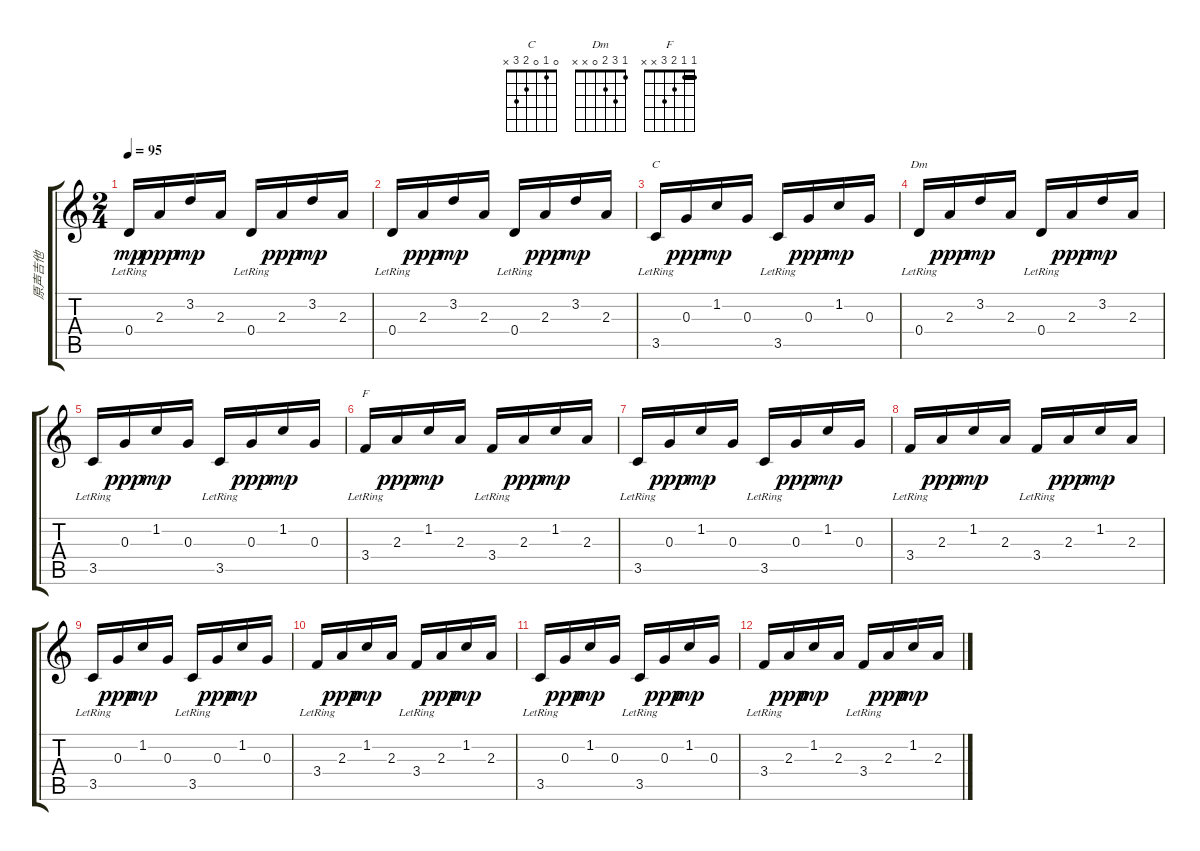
\track ("原声吉他" "原声吉他") {instrument acousticguitarsteel}
\staff {score tabs}
\tuning (E4 B3 G3 D3 A2 E2) {hide}
\chord ("C" 0 1 0 2 3 x)
\chord ("Dm" 1 3 2 0 x x)
\chord ("F" 1 1 2 3 x x) {barre 1}
\ts (2 4)
\tempo 95
\clef g2
\ks c
0.4{lr}.16{dy mp} 2.3.16{dy ppp} 3.2.16{dy mp} 2.3.16 0.4{lr}.16 2.3.16{dy ppp} 3.2.16{dy mp} 2.3.16 |
0.4{lr}.16 2.3.16{dy ppp} 3.2.16{dy mp} 2.3.16 0.4{lr}.16 2.3.16{dy ppp} 3.2.16{dy mp} 2.3.16 |
3.5{lr}.16{ch "C"} 0.3.16{dy ppp} 1.2.16{dy mp} 0.3.16 3.5{lr}.16 0.3.16{dy ppp} 1.2.16{dy mp} 0.3.16 |
0.4{lr}.16{ch "Dm"} 2.3.16{dy ppp} 3.2.16{dy mp} 2.3.16 0.4{lr}.16 2.3.16{dy ppp} 3.2.16{dy mp} 2.3.16 |
3.5{lr}.16 0.3.16{dy ppp} 1.2.16{dy mp} 0.3.16 3.5{lr}.16 0.3.16{dy ppp} 1.2.16{dy mp} 0.3.16 |
3.4{lr}.16{ch "F"} 2.3.16{dy ppp} 1.2.16{dy mp} 2.3.16 3.4{lr}.16 2.3.16{dy ppp} 1.2.16{dy mp} 2.3.16 |
3.5{lr}.16 0.3.16{dy ppp} 1.2.16{dy mp} 0.3.16 3.5{lr}.16 0.3.16{dy ppp} 1.2.16{dy mp} 0.3.16 |
3.4{lr}.16 2.3.16{dy ppp} 1.2.16{dy mp} 2.3.16 3.4{lr}.16 2.3.16{dy ppp} 1.2.16{dy mp} 2.3.16 |
3.5{lr}.16 0.3.16{dy ppp} 1.2.16{dy mp} 0.3.16 3.5{lr}.16 0.3.16{dy ppp} 1.2.16{dy mp} 0.3.16 |
3.4{lr}.16 2.3.16{dy ppp} 1.2.16{dy mp} 2.3.16 3.4{lr}.16 2.3.16{dy ppp} 1.2.16{dy mp} 2.3.16 |
3.5{lr}.16 0.3.16{dy ppp} 1.2.16{dy mp} 0.3.16 3.5{lr}.16 0.3.16{dy ppp} 1.2.16{dy mp} 0.3.16 |
3.4{lr}.16 2.3.16{dy ppp} 1.2.16{dy mp} 2.3.16 3.4{lr}.16 2.3.16{dy ppp} 1.2.16{dy mp} 2.3.16
